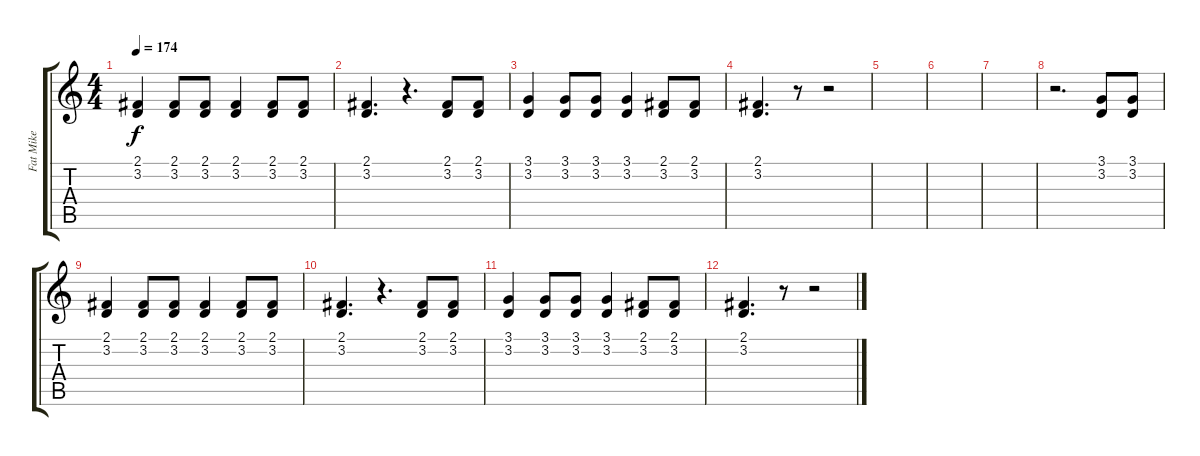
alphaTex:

\track ("Fat Mike" "Fat Mike") {instrument bassoon}
\staff {score tabs}
\tuning (E4 B3 G3 D3 A2 E2) {hide}
\ts (4 4)
\section ("" "")
\tempo 174
\clef g2
\ks c
(2.1 3.2).4{dy f} (2.1 3.2).8 (2.1 3.2).8 (2.1 3.2).4 (2.1 3.2).8 (2.1 3.2).8 |
(2.1 3.2).4{d} r.4{d} (2.1 3.2).8 (2.1 3.2).8 |
(3.1 3.2).4 (3.1 3.2).8 (3.1 3.2).8 (3.1 3.2).4 (2.1 3.2).8 (2.1 3.2).8 |
(2.1 3.2).4{d} r.8 r.2 |
|
|
|
r.2{d} (3.1 3.2).8 (3.1 3.2).8 |
(2.1 3.2).4 (2.1 3.2).8 (2.1 3.2).8 (2.1 3.2).4 (2.1 3.2).8 (2.1 3.2).8 |
(2.1 3.2).4{d} r.4{d} (2.1 3.2).8 (2.1 3.2).8 |
(3.1 3.2).4 (3.1 3.2).8 (3.1 3.2).8 (3.1 3.2).4 (2.1 3.2).8 (2.1 3.2).8 |
(2.1 3.2).4{d} r.8 r.2
